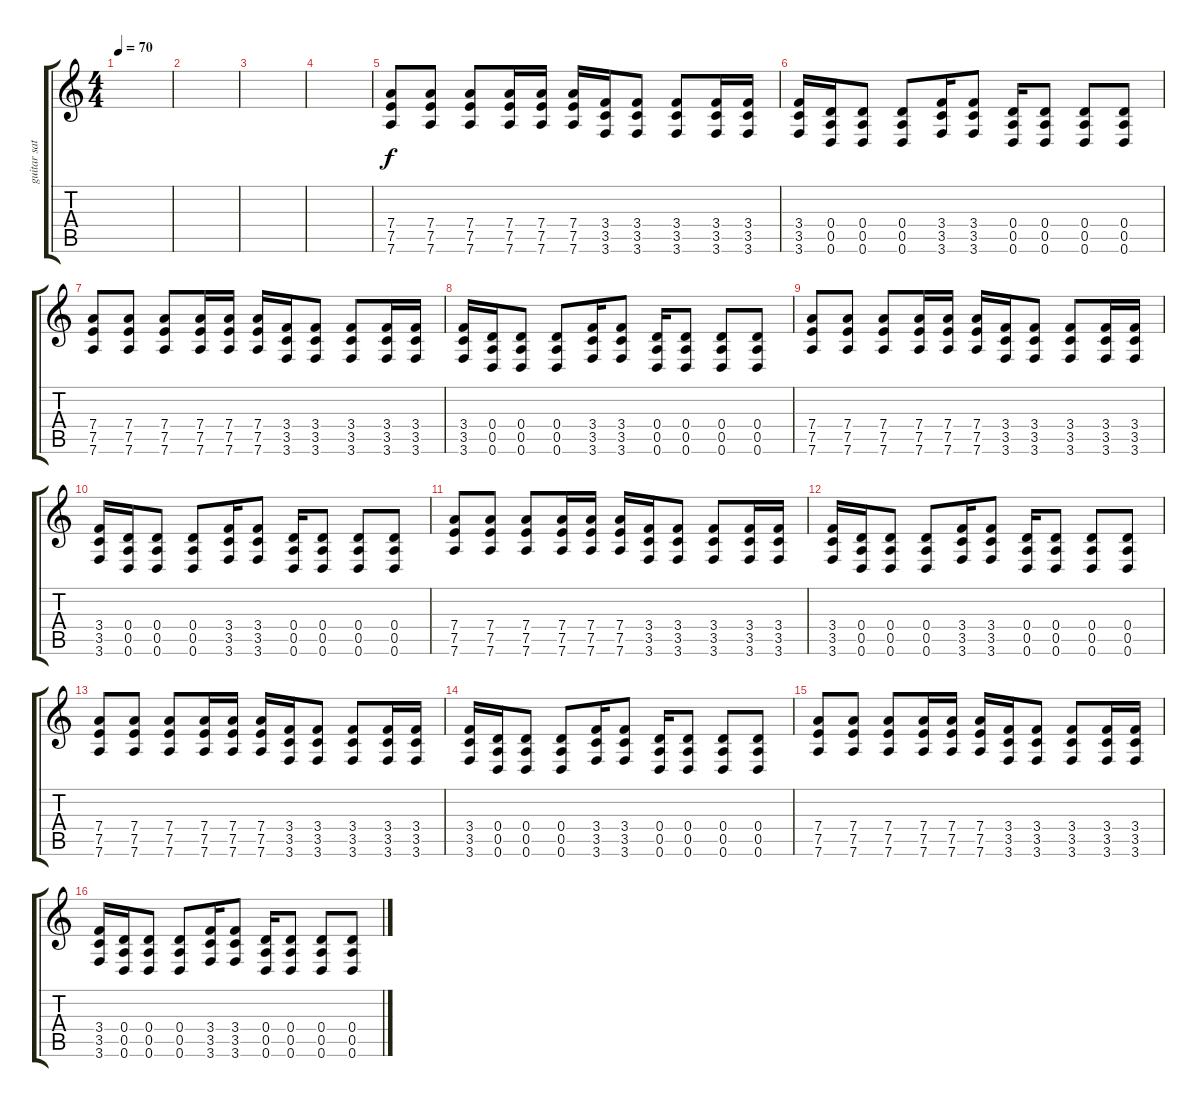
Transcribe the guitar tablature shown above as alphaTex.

\track ("guitar sat2" "guitar sat") {instrument electricguitarmuted}
\staff {score tabs}
\tuning (E4 B3 G3 D3 A2 D2) {hide}
\ts (4 4)
\tempo 70
\clef g2
\ks c
|
|
|
|
(7.4 7.5 7.6).8 (7.4 7.5 7.6).8 (7.4 7.5 7.6).8 (7.4 7.5 7.6).16 (7.4 7.5 7.6).16 (7.4 7.5 7.6).16 (3.4 3.5 3.6).16 (3.4 3.5 3.6).8 (3.4 3.5 3.6).8 (3.4 3.5 3.6).16 (3.4 3.5 3.6).16 |
(3.4 3.5 3.6).16 (0.4 0.5 0.6).16 (0.4 0.5 0.6).8 (0.4 0.5 0.6).8 (3.4 3.5 3.6).16 (3.4 3.5 3.6).8 (0.4 0.5 0.6).16 (0.4 0.5 0.6).8 (0.4 0.5 0.6).8 (0.4 0.5 0.6).8 |
(7.4 7.5 7.6).8 (7.4 7.5 7.6).8 (7.4 7.5 7.6).8 (7.4 7.5 7.6).16 (7.4 7.5 7.6).16 (7.4 7.5 7.6).16 (3.4 3.5 3.6).16 (3.4 3.5 3.6).8 (3.4 3.5 3.6).8 (3.4 3.5 3.6).16 (3.4 3.5 3.6).16 |
(3.4 3.5 3.6).16 (0.4 0.5 0.6).16 (0.4 0.5 0.6).8 (0.4 0.5 0.6).8 (3.4 3.5 3.6).16 (3.4 3.5 3.6).8 (0.4 0.5 0.6).16 (0.4 0.5 0.6).8 (0.4 0.5 0.6).8 (0.4 0.5 0.6).8 |
(7.4 7.5 7.6).8 (7.4 7.5 7.6).8 (7.4 7.5 7.6).8 (7.4 7.5 7.6).16 (7.4 7.5 7.6).16 (7.4 7.5 7.6).16 (3.4 3.5 3.6).16 (3.4 3.5 3.6).8 (3.4 3.5 3.6).8 (3.4 3.5 3.6).16 (3.4 3.5 3.6).16 |
(3.4 3.5 3.6).16 (0.4 0.5 0.6).16 (0.4 0.5 0.6).8 (0.4 0.5 0.6).8 (3.4 3.5 3.6).16 (3.4 3.5 3.6).8 (0.4 0.5 0.6).16 (0.4 0.5 0.6).8 (0.4 0.5 0.6).8 (0.4 0.5 0.6).8 |
(7.4 7.5 7.6).8 (7.4 7.5 7.6).8 (7.4 7.5 7.6).8 (7.4 7.5 7.6).16 (7.4 7.5 7.6).16 (7.4 7.5 7.6).16 (3.4 3.5 3.6).16 (3.4 3.5 3.6).8 (3.4 3.5 3.6).8 (3.4 3.5 3.6).16 (3.4 3.5 3.6).16 |
(3.4 3.5 3.6).16 (0.4 0.5 0.6).16 (0.4 0.5 0.6).8 (0.4 0.5 0.6).8 (3.4 3.5 3.6).16 (3.4 3.5 3.6).8 (0.4 0.5 0.6).16 (0.4 0.5 0.6).8 (0.4 0.5 0.6).8 (0.4 0.5 0.6).8 |
(7.4 7.5 7.6).8 (7.4 7.5 7.6).8 (7.4 7.5 7.6).8 (7.4 7.5 7.6).16 (7.4 7.5 7.6).16 (7.4 7.5 7.6).16 (3.4 3.5 3.6).16 (3.4 3.5 3.6).8 (3.4 3.5 3.6).8 (3.4 3.5 3.6).16 (3.4 3.5 3.6).16 |
(3.4 3.5 3.6).16 (0.4 0.5 0.6).16 (0.4 0.5 0.6).8 (0.4 0.5 0.6).8 (3.4 3.5 3.6).16 (3.4 3.5 3.6).8 (0.4 0.5 0.6).16 (0.4 0.5 0.6).8 (0.4 0.5 0.6).8 (0.4 0.5 0.6).8 |
(7.4 7.5 7.6).8 (7.4 7.5 7.6).8 (7.4 7.5 7.6).8 (7.4 7.5 7.6).16 (7.4 7.5 7.6).16 (7.4 7.5 7.6).16 (3.4 3.5 3.6).16 (3.4 3.5 3.6).8 (3.4 3.5 3.6).8 (3.4 3.5 3.6).16 (3.4 3.5 3.6).16 |
(3.4 3.5 3.6).16 (0.4 0.5 0.6).16 (0.4 0.5 0.6).8 (0.4 0.5 0.6).8 (3.4 3.5 3.6).16 (3.4 3.5 3.6).8 (0.4 0.5 0.6).16 (0.4 0.5 0.6).8 (0.4 0.5 0.6).8 (0.4 0.5 0.6).8
